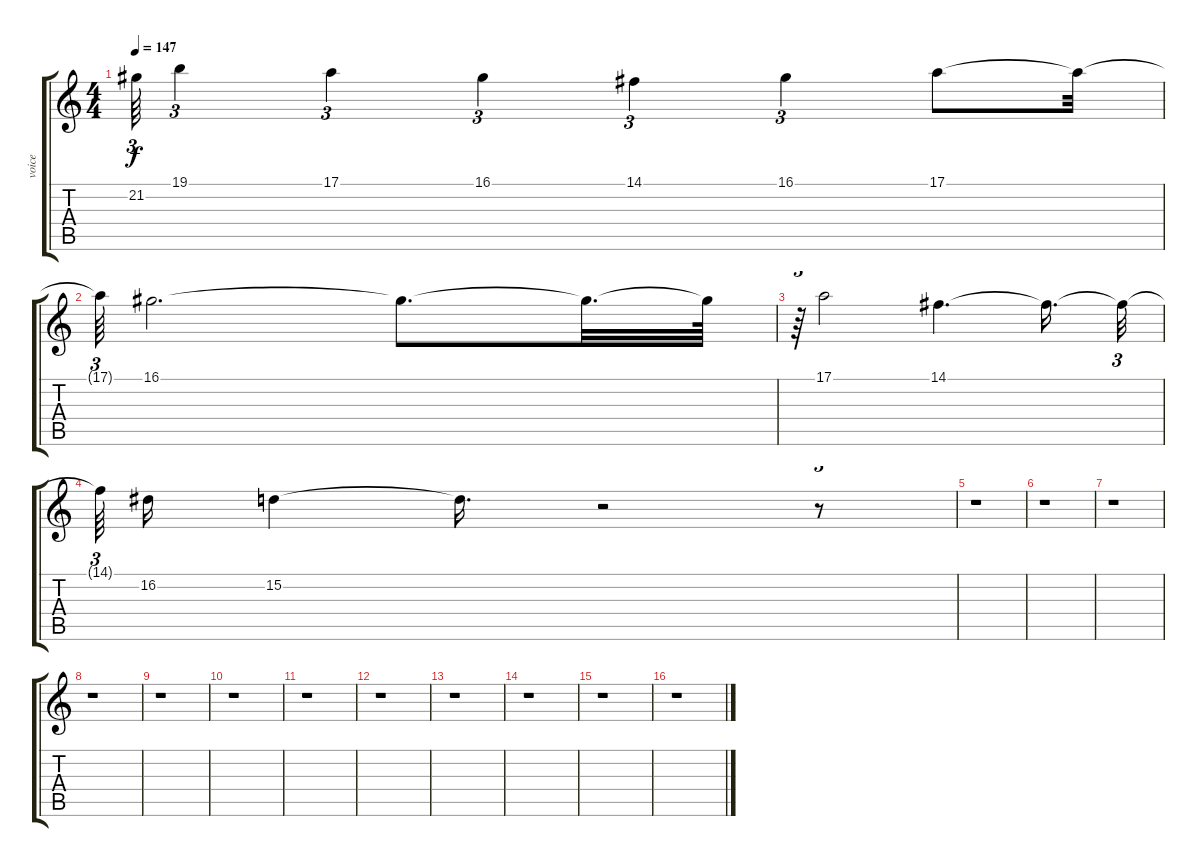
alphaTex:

\track ("voice" "voice") {instrument lead6voice}
\staff {score tabs}
\tuning (E4 B3 G3 D3 A2 E2) {hide}
\ts (4 4)
\tempo 147
\clef g2
\ks c
21.2{t}.64{tu (3 2) dy f} 19.1.4{tu (3 2)} 17.1.4{tu (3 2)} 16.1.4{tu (3 2)} 14.1.4{tu (3 2)} 16.1.4{tu (3 2)} 17.1.8 17.1{t}.32 |
17.1{t}.64{tu (3 2)} 16.1.2{d} 16.1{t}.8{d} 16.1{t}.32{d} 16.1{t}.64 |
r.64{tu (3 2)} 17.1.2 14.1.4{d} 14.1{t}.16{d} 14.1{t}.32{tu (3 2)} |
14.1{t}.64{tu (3 2)} 16.2.16 15.2.4 15.2{t}.16{d} r.2 r.8{tu (3 2)} |
r.1 |
r.1 |
r.1 |
r.1 |
r.1 |
r.1 |
r.1 |
r.1 |
r.1 |
r.1 |
r.1 |
r.1
